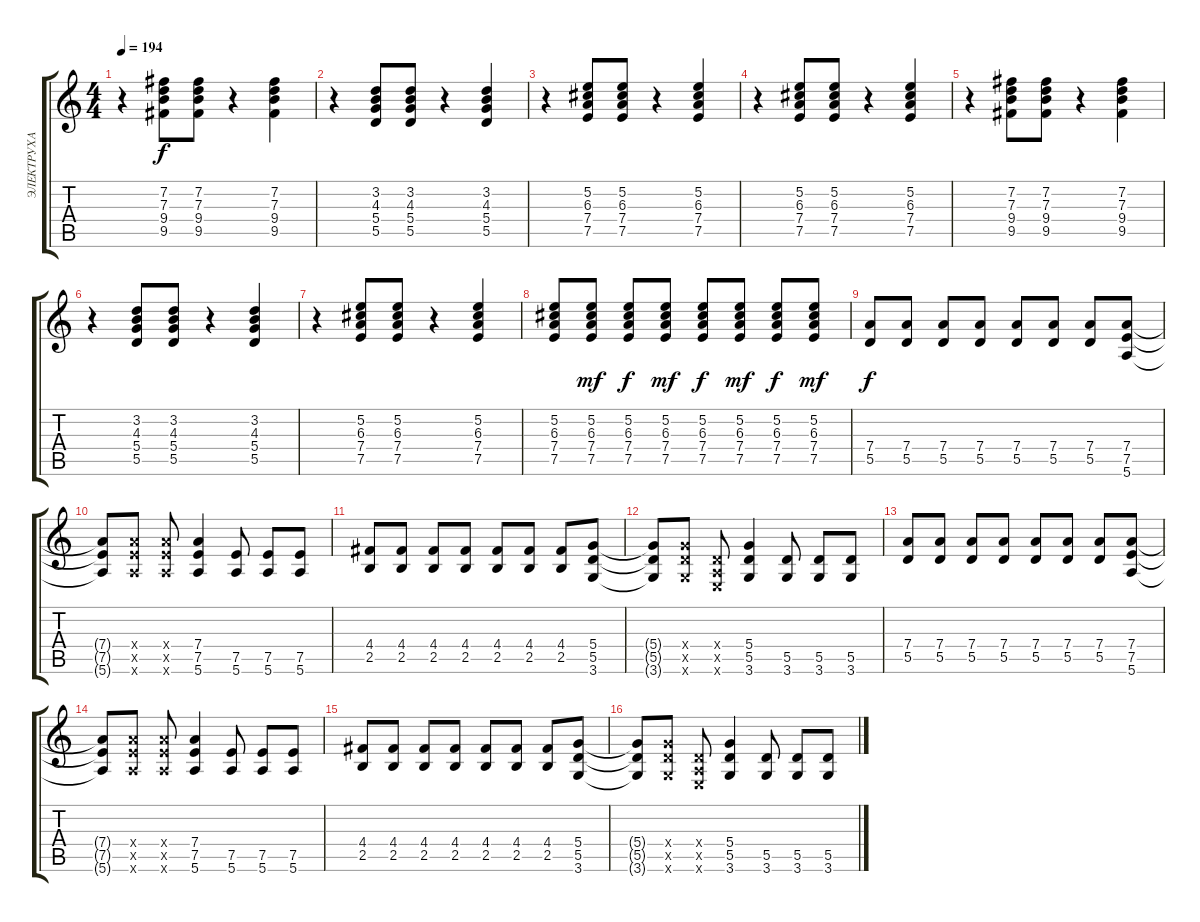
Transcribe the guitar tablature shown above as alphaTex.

\track ("ЭЛЕКТРУХА" "ЭЛЕКТРУХА") {instrument electricguitarclean}
\staff {score tabs}
\tuning (E4 B3 G3 D3 A2 E2) {hide}
\ts (4 4)
\tempo 194
\clef g2
\ks c
r.4{dy f} (7.2 7.3 9.4 9.5).8 (7.2 7.3 9.4 9.5).8 r.4 (7.2 7.3 9.4 9.5).4 |
r.4 (3.2 4.3 5.4 5.5).8 (3.2 4.3 5.4 5.5).8 r.4 (3.2 4.3 5.4 5.5).4 |
r.4 (5.2 6.3 7.4 7.5).8 (5.2 6.3 7.4 7.5).8 r.4 (5.2 6.3 7.4 7.5).4 |
r.4 (5.2 6.3 7.4 7.5).8 (5.2 6.3 7.4 7.5).8 r.4 (5.2 6.3 7.4 7.5).4 |
r.4 (7.2 7.3 9.4 9.5).8 (7.2 7.3 9.4 9.5).8 r.4 (7.2 7.3 9.4 9.5).4 |
r.4 (3.2 4.3 5.4 5.5).8 (3.2 4.3 5.4 5.5).8 r.4 (3.2 4.3 5.4 5.5).4 |
r.4 (5.2 6.3 7.4 7.5).8 (5.2 6.3 7.4 7.5).8 r.4 (5.2 6.3 7.4 7.5).4 |
(5.2 6.3 7.4 7.5).8 (5.2 6.3 7.4 7.5).8{dy mf} (5.2 6.3 7.4 7.5).8{dy f} (5.2 6.3 7.4 7.5).8{dy mf} (5.2 6.3 7.4 7.5).8{dy f} (5.2 6.3 7.4 7.5).8{dy mf} (5.2 6.3 7.4 7.5).8{dy f} (5.2 6.3 7.4 7.5).8{dy mf} |
(7.4 5.5).8{dy f volume 13 instrument distortionguitar} (7.4 5.5).8 (7.4 5.5).8 (7.4 5.5).8 (7.4 5.5).8 (7.4 5.5).8 (7.4 5.5).8 (7.4 7.5 5.6).8 |
(7.4{t} 7.5{t} 5.6{t}).8 (7.4{x} 7.5{x} 5.6{x}).8 (7.4{x} 7.5{x} 5.6{x}).8 (7.4 7.5 5.6).4 (7.5 5.6).8 (7.5 5.6).8 (7.5 5.6).8 |
(4.4 2.5).8 (4.4 2.5).8 (4.4 2.5).8 (4.4 2.5).8 (4.4 2.5).8 (4.4 2.5).8 (4.4 2.5).8 (5.4 5.5 3.6).8 |
(5.4{t} 5.5{t} 3.6{t}).8 (5.4{x} 5.5{x} 3.6{x}).8 (0.4{x} 0.5{x} 0.6{x}).8 (5.4 5.5 3.6).4 (5.5 3.6).8 (5.5 3.6).8 (5.5 3.6).8 |
(7.4 5.5).8 (7.4 5.5).8 (7.4 5.5).8 (7.4 5.5).8 (7.4 5.5).8 (7.4 5.5).8 (7.4 5.5).8 (7.4 7.5 5.6).8 |
(7.4{t} 7.5{t} 5.6{t}).8 (7.4{x} 7.5{x} 5.6{x}).8 (7.4{x} 7.5{x} 5.6{x}).8 (7.4 7.5 5.6).4 (7.5 5.6).8 (7.5 5.6).8 (7.5 5.6).8 |
(4.4 2.5).8 (4.4 2.5).8 (4.4 2.5).8 (4.4 2.5).8 (4.4 2.5).8 (4.4 2.5).8 (4.4 2.5).8 (5.4 5.5 3.6).8 |
(5.4{t} 5.5{t} 3.6{t}).8 (5.4{x} 5.5{x} 3.6{x}).8 (0.4{x} 0.5{x} 0.6{x}).8 (5.4 5.5 3.6).4 (5.5 3.6).8 (5.5 3.6).8 (5.5 3.6).8
